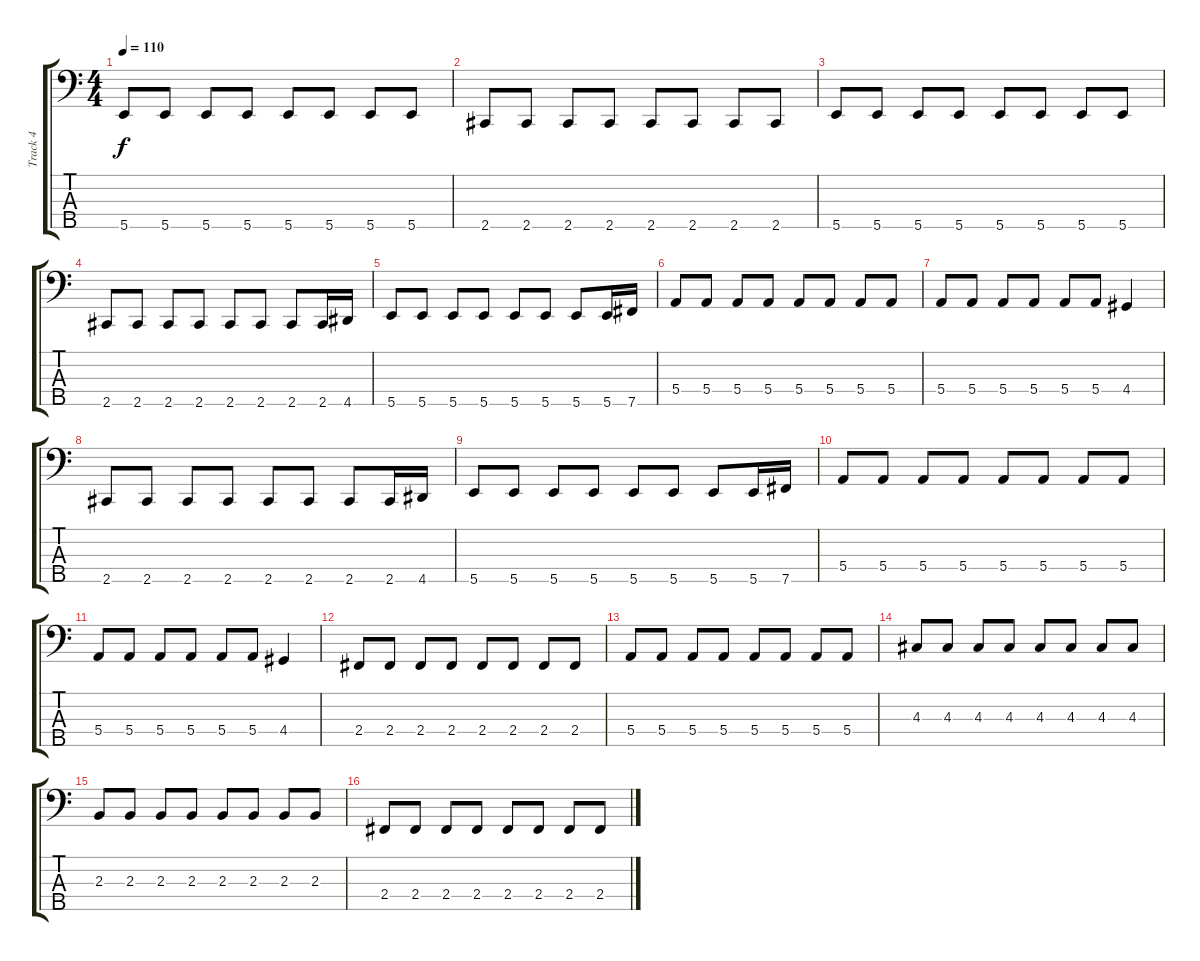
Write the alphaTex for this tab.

\track ("Track 4" "Track 4") {instrument electricbassfinger}
\staff {score tabs}
\tuning (G2 D2 A1 E1 B0) {hide}
\ts (4 4)
\tempo 110
\clef f4
\ks c
5.5.8{dy f} 5.5.8 5.5.8 5.5.8 5.5.8 5.5.8 5.5.8 5.5.8 |
2.5.8 2.5.8 2.5.8 2.5.8 2.5.8 2.5.8 2.5.8 2.5.8 |
5.5.8 5.5.8 5.5.8 5.5.8 5.5.8 5.5.8 5.5.8 5.5.8 |
2.5.8 2.5.8 2.5.8 2.5.8 2.5.8 2.5.8 2.5.8 2.5.16 4.5.16 |
5.5.8 5.5.8 5.5.8 5.5.8 5.5.8 5.5.8 5.5.8 5.5.16 7.5.16 |
5.4.8 5.4.8 5.4.8 5.4.8 5.4.8 5.4.8 5.4.8 5.4.8 |
5.4.8 5.4.8 5.4.8 5.4.8 5.4.8 5.4.8 4.4.4 |
2.5.8 2.5.8 2.5.8 2.5.8 2.5.8 2.5.8 2.5.8 2.5.16 4.5.16 |
5.5.8 5.5.8 5.5.8 5.5.8 5.5.8 5.5.8 5.5.8 5.5.16 7.5.16 |
5.4.8 5.4.8 5.4.8 5.4.8 5.4.8 5.4.8 5.4.8 5.4.8 |
5.4.8 5.4.8 5.4.8 5.4.8 5.4.8 5.4.8 4.4.4 |
2.4.8 2.4.8 2.4.8 2.4.8 2.4.8 2.4.8 2.4.8 2.4.8 |
5.4.8 5.4.8 5.4.8 5.4.8 5.4.8 5.4.8 5.4.8 5.4.8 |
4.3.8 4.3.8 4.3.8 4.3.8 4.3.8 4.3.8 4.3.8 4.3.8 |
2.3.8 2.3.8 2.3.8 2.3.8 2.3.8 2.3.8 2.3.8 2.3.8 |
2.4.8 2.4.8 2.4.8 2.4.8 2.4.8 2.4.8 2.4.8 2.4.8
